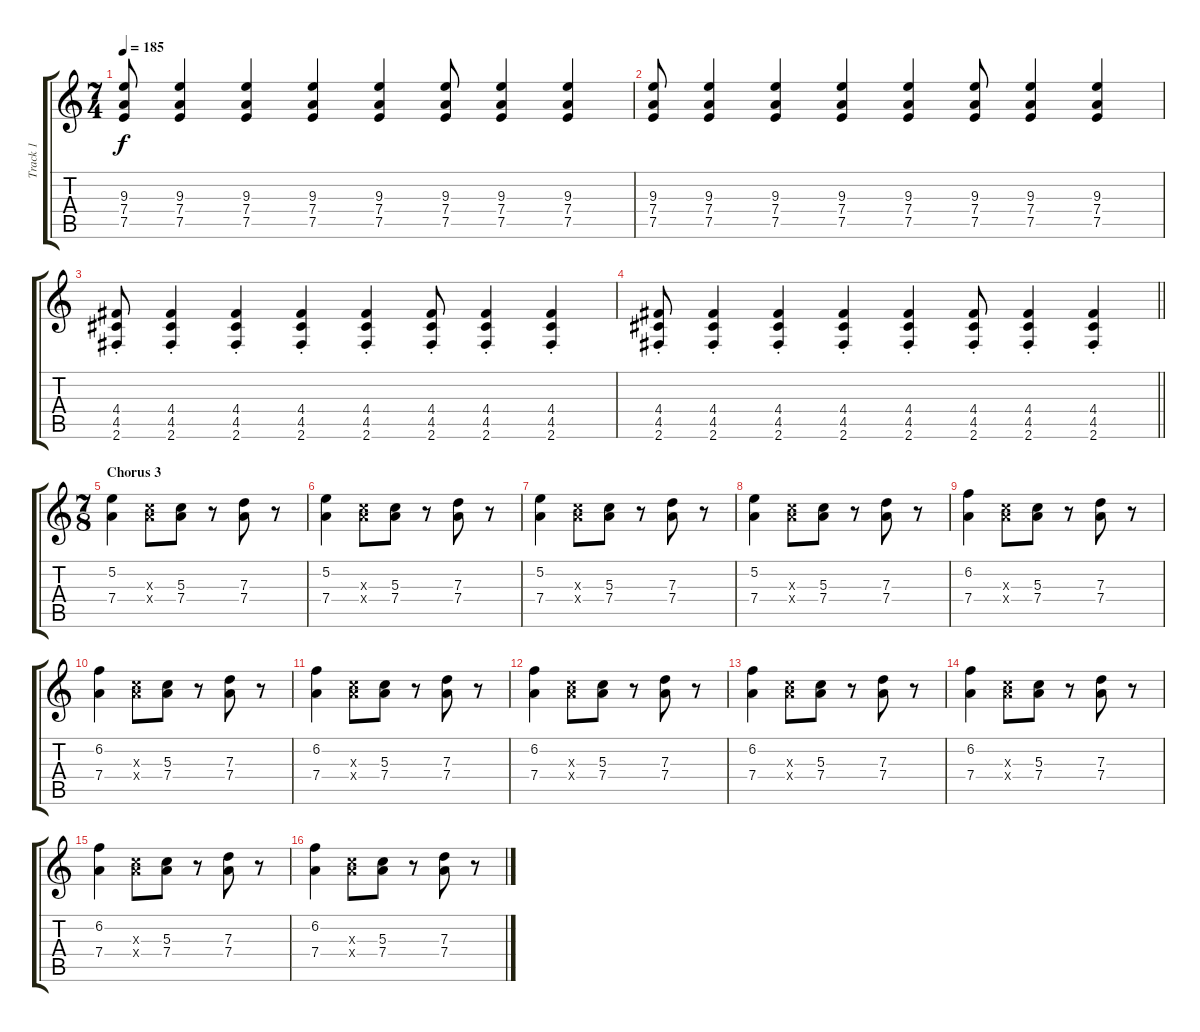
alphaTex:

\track ("Track 1" "Track 1") {instrument electricguitarclean}
\staff {score tabs}
\tuning (E4 B3 G3 D3 A2 E2) {hide}
\ts (7 4)
\tempo 185
\clef g2
\ks c
(9.3 7.4 7.5).8{dy f} (9.3 7.4 7.5).4 (9.3 7.4 7.5).4 (9.3 7.4 7.5).4 (9.3 7.4 7.5).4 (9.3 7.4 7.5).8 (9.3 7.4 7.5).4 (9.3 7.4 7.5).4 |
(9.3 7.4 7.5).8 (9.3 7.4 7.5).4 (9.3 7.4 7.5).4 (9.3 7.4 7.5).4 (9.3 7.4 7.5).4 (9.3 7.4 7.5).8 (9.3 7.4 7.5).4 (9.3 7.4 7.5).4 |
(4.4{st} 4.5{st} 2.6{st}).8 (4.4{st} 4.5{st} 2.6{st}).4 (4.4{st} 4.5{st} 2.6{st}).4 (4.4{st} 4.5{st} 2.6{st}).4 (4.4{st} 4.5{st} 2.6{st}).4 (4.4{st} 4.5{st} 2.6{st}).8 (4.4{st} 4.5{st} 2.6{st}).4 (4.4{st} 4.5{st} 2.6{st}).4 |
\barLineRight lightlight
(4.4{st} 4.5{st} 2.6{st}).8 (4.4{st} 4.5{st} 2.6{st}).4 (4.4{st} 4.5{st} 2.6{st}).4 (4.4{st} 4.5{st} 2.6{st}).4 (4.4{st} 4.5{st} 2.6{st}).4 (4.4{st} 4.5{st} 2.6{st}).8 (4.4{st} 4.5{st} 2.6{st}).4 (4.4{st} 4.5{st} 2.6{st}).4 |
\ts (7 8)
\section ("" "Chorus 3")
(5.2 7.4).4{instrument electricguitarclean} (5.3{x} 7.4{x}).8 (5.3 7.4).8 r.8 (7.3 7.4).8 r.8 |
(5.2 7.4).4 (5.3{x} 7.4{x}).8 (5.3 7.4).8 r.8 (7.3 7.4).8 r.8 |
(5.2 7.4).4 (5.3{x} 7.4{x}).8 (5.3 7.4).8 r.8 (7.3 7.4).8 r.8 |
(5.2 7.4).4 (5.3{x} 7.4{x}).8 (5.3 7.4).8 r.8 (7.3 7.4).8 r.8 |
(6.2 7.4).4 (5.3{x} 7.4{x}).8 (5.3 7.4).8 r.8 (7.3 7.4).8 r.8 |
(6.2 7.4).4 (5.3{x} 7.4{x}).8 (5.3 7.4).8 r.8 (7.3 7.4).8 r.8 |
(6.2 7.4).4 (5.3{x} 7.4{x}).8 (5.3 7.4).8 r.8 (7.3 7.4).8 r.8 |
(6.2 7.4).4 (5.3{x} 7.4{x}).8 (5.3 7.4).8 r.8 (7.3 7.4).8 r.8 |
(6.2 7.4).4 (5.3{x} 7.4{x}).8 (5.3 7.4).8 r.8 (7.3 7.4).8 r.8 |
(6.2 7.4).4 (5.3{x} 7.4{x}).8 (5.3 7.4).8 r.8 (7.3 7.4).8 r.8 |
(6.2 7.4).4 (5.3{x} 7.4{x}).8 (5.3 7.4).8 r.8 (7.3 7.4).8 r.8 |
(6.2 7.4).4 (5.3{x} 7.4{x}).8 (5.3 7.4).8 r.8 (7.3 7.4).8 r.8
